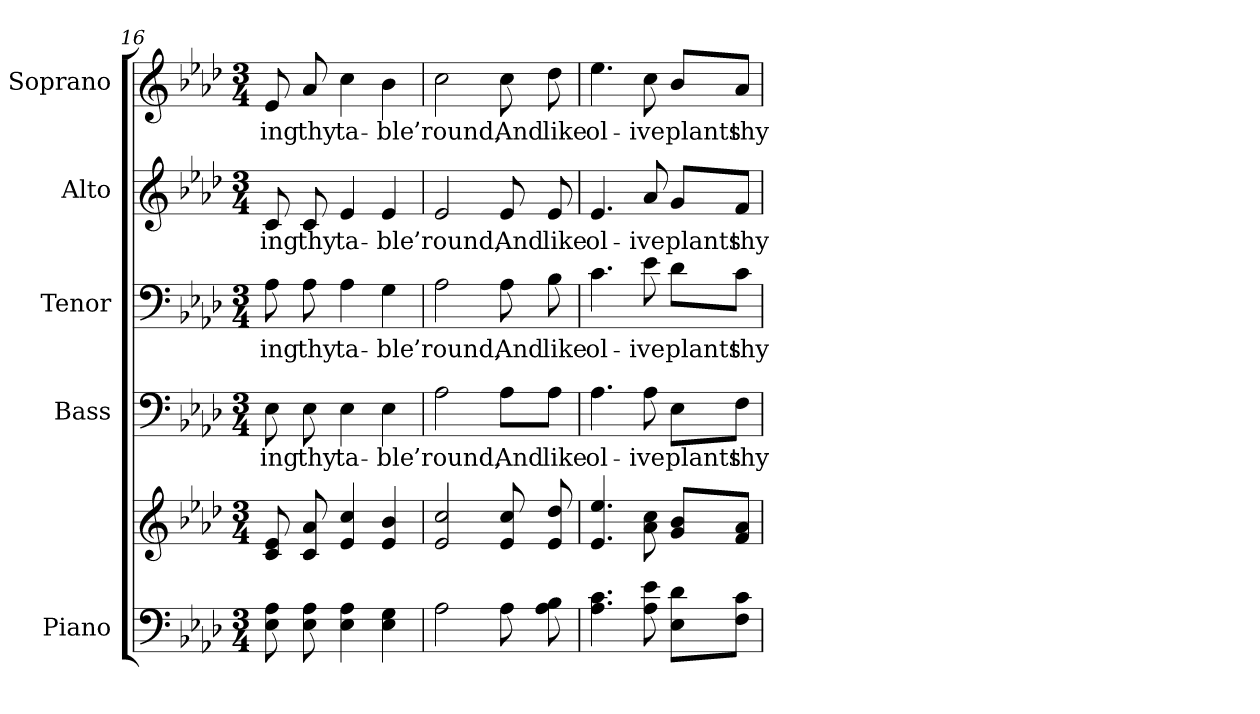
**kern	**kern	**kern	**text	**kern	**text	**kern	**text	**kern	**text
*part5	*part5	*part4	*part4	*part3	*part3	*part2	*part2	*part1	*part1
*staff6	*staff5	*staff4	*staff4	*staff3	*staff3	*staff2	*staff2	*staff1	*staff1
*I"Piano	*	*I"Bass	*	*I"Tenor	*	*I"Alto	*	*I"Soprano	*
*I'Pno.	*	*I'B.	*	*I'T.	*	*I'A.	*	*I'S.	*
*clefF4	*clefG2	*clefF4	*	*clefF4	*	*clefG2	*	*clefG2	*
*k[b-e-a-d-]	*k[b-e-a-d-]	*k[b-e-a-d-]	*	*k[b-e-a-d-]	*	*k[b-e-a-d-]	*	*k[b-e-a-d-]	*
*f:	*f:	*f:	*	*f:	*	*f:	*	*f:	*
*M3/4	*M3/4	*M3/4	*	*M3/4	*	*M3/4	*	*M3/4	*
=16	=16	=16	=16	=16	=16	=16	=16	=16	=16
!	!	!	!LO:LY:b:color=#000000	!	!	!	!	!	!
!	!	!	!	!	!LO:LY:b:color=#000000	!	!	!	!
!	!	!	!	!	!	!	!LO:LY:b:color=#000000	!	!
!	!	!	!	!	!	!	!	!	!LO:LY:b:color=#000000
8E-i\ 8A-i	8ci/ 8e-i	8E-i\	-ing	8A-i\	-ing	8ci/	-ing	8e-i/	-ing
!	!	!	!LO:LY:b:color=#000000	!	!	!	!	!	!
!	!	!	!	!	!LO:LY:b:color=#000000	!	!	!	!
!	!	!	!	!	!	!	!LO:LY:b:color=#000000	!	!
!	!	!	!	!	!	!	!	!	!LO:LY:b:color=#000000
8E-i\ 8A-i	8ci/ 8a-i	8E-i\	thy	8A-i\	thy	8ci/	thy	8a-i/	thy
!	!	!	!LO:LY:b:color=#000000	!	!	!	!	!	!
!	!	!	!	!	!LO:LY:b:color=#000000	!	!	!	!
!	!	!	!	!	!	!	!LO:LY:b:color=#000000	!	!
!	!	!	!	!	!	!	!	!	!LO:LY:b:color=#000000
4E-i\ 4A-i	4e-i/ 4cci	4E-i\	ta-	4A-i\	ta-	4e-i/	ta-	4cci\	ta-
!	!	!	!LO:LY:b:color=#000000	!	!	!	!	!	!
!	!	!	!	!	!LO:LY:b:color=#000000	!	!	!	!
!	!	!	!	!	!	!	!LO:LY:b:color=#000000	!	!
!	!	!	!	!	!	!	!	!	!LO:LY:b:color=#000000
4E-i\ 4Gi	4e-i/ 4b-i	4E-i\	-ble	4Gi\	-ble	4e-i/	-ble	4b-i\	-ble
=17	=17	=17	=17	=17	=17	=17	=17	=17	=17
!	!	!	!LO:LY:b:color=#000000	!	!	!	!	!	!
!	!	!	!	!	!LO:LY:b:color=#000000	!	!	!	!
!	!	!	!	!	!	!	!LO:LY:b:color=#000000	!	!
!	!	!	!	!	!	!	!	!	!LO:LY:b:color=#000000
2A-i\	2e-i/ 2cci	2A-i\	’round,	2A-i\	’round,	2e-i/	’round,	2cci\	’round,
!	!	!	!LO:LY:b:color=#000000	!	!	!	!	!	!
!	!	!	!	!	!LO:LY:b:color=#000000	!	!	!	!
!	!	!	!	!	!	!	!LO:LY:b:color=#000000	!	!
!	!	!	!	!	!	!	!	!	!LO:LY:b:color=#000000
8A-i\	8e-i/ 8cci	8A-i\L	And	8A-i\	And	8e-i/	And	8cci\	And
!	!	!	!LO:LY:b:color=#000000	!	!	!	!	!	!
!	!	!	!	!	!LO:LY:b:color=#000000	!	!	!	!
!	!	!	!	!	!	!	!LO:LY:b:color=#000000	!	!
!	!	!	!	!	!	!	!	!	!LO:LY:b:color=#000000
8A-i\ 8B-i	8e-i/ 8dd-i	8A-i\J	like	8B-i\	like	8e-i/	like	8dd-i\	like
=18	=18	=18	=18	=18	=18	=18	=18	=18	=18
!	!	!	!LO:LY:b:color=#000000	!	!	!	!	!	!
!	!	!	!	!	!LO:LY:b:color=#000000	!	!	!	!
!	!	!	!	!	!	!	!LO:LY:b:color=#000000	!	!
!	!	!	!	!	!	!	!	!	!LO:LY:b:color=#000000
4.A-i\ 4.ci	4.e-i/ 4.ee-i	4.A-i\	ol-	4.ci\	ol-	4.e-i/	ol-	4.ee-i\	ol-
!	!	!	!LO:LY:b:color=#000000	!	!	!	!	!	!
!	!	!	!	!	!LO:LY:b:color=#000000	!	!	!	!
!	!	!	!	!	!	!	!LO:LY:b:color=#000000	!	!
!	!	!	!	!	!	!	!	!	!LO:LY:b:color=#000000
8A-i\ 8e-i	8a-i\ 8cci	8A-i\	-ive	8e-i\	-ive	8a-i/	-ive	8cci\	-ive
!	!	!	!LO:LY:b:color=#000000	!	!	!	!	!	!
!	!	!	!	!	!LO:LY:b:color=#000000	!	!	!	!
!	!	!	!	!	!	!	!LO:LY:b:color=#000000	!	!
!	!	!	!	!	!	!	!	!	!LO:LY:b:color=#000000
8E-i\ 8d-iL	8gi/ 8b-iL	8E-i\L	plants	8d-i\L	plants	8gi/L	plants	8b-i/L	plants
!	!	!	!LO:LY:b:color=#000000	!	!	!	!	!	!
!	!	!	!	!	!LO:LY:b:color=#000000	!	!	!	!
!	!	!	!	!	!	!	!LO:LY:b:color=#000000	!	!
!	!	!	!	!	!	!	!	!	!LO:LY:b:color=#000000
8Fi\ 8ciJ	8fi/ 8a-iJ	8Fi\J	thy	8ci\J	thy	8fi/J	thy	8a-i/J	thy
=	=	=	=	=	=	=	=	=	=
*-	*-	*-	*-	*-	*-	*-	*-	*-	*-
